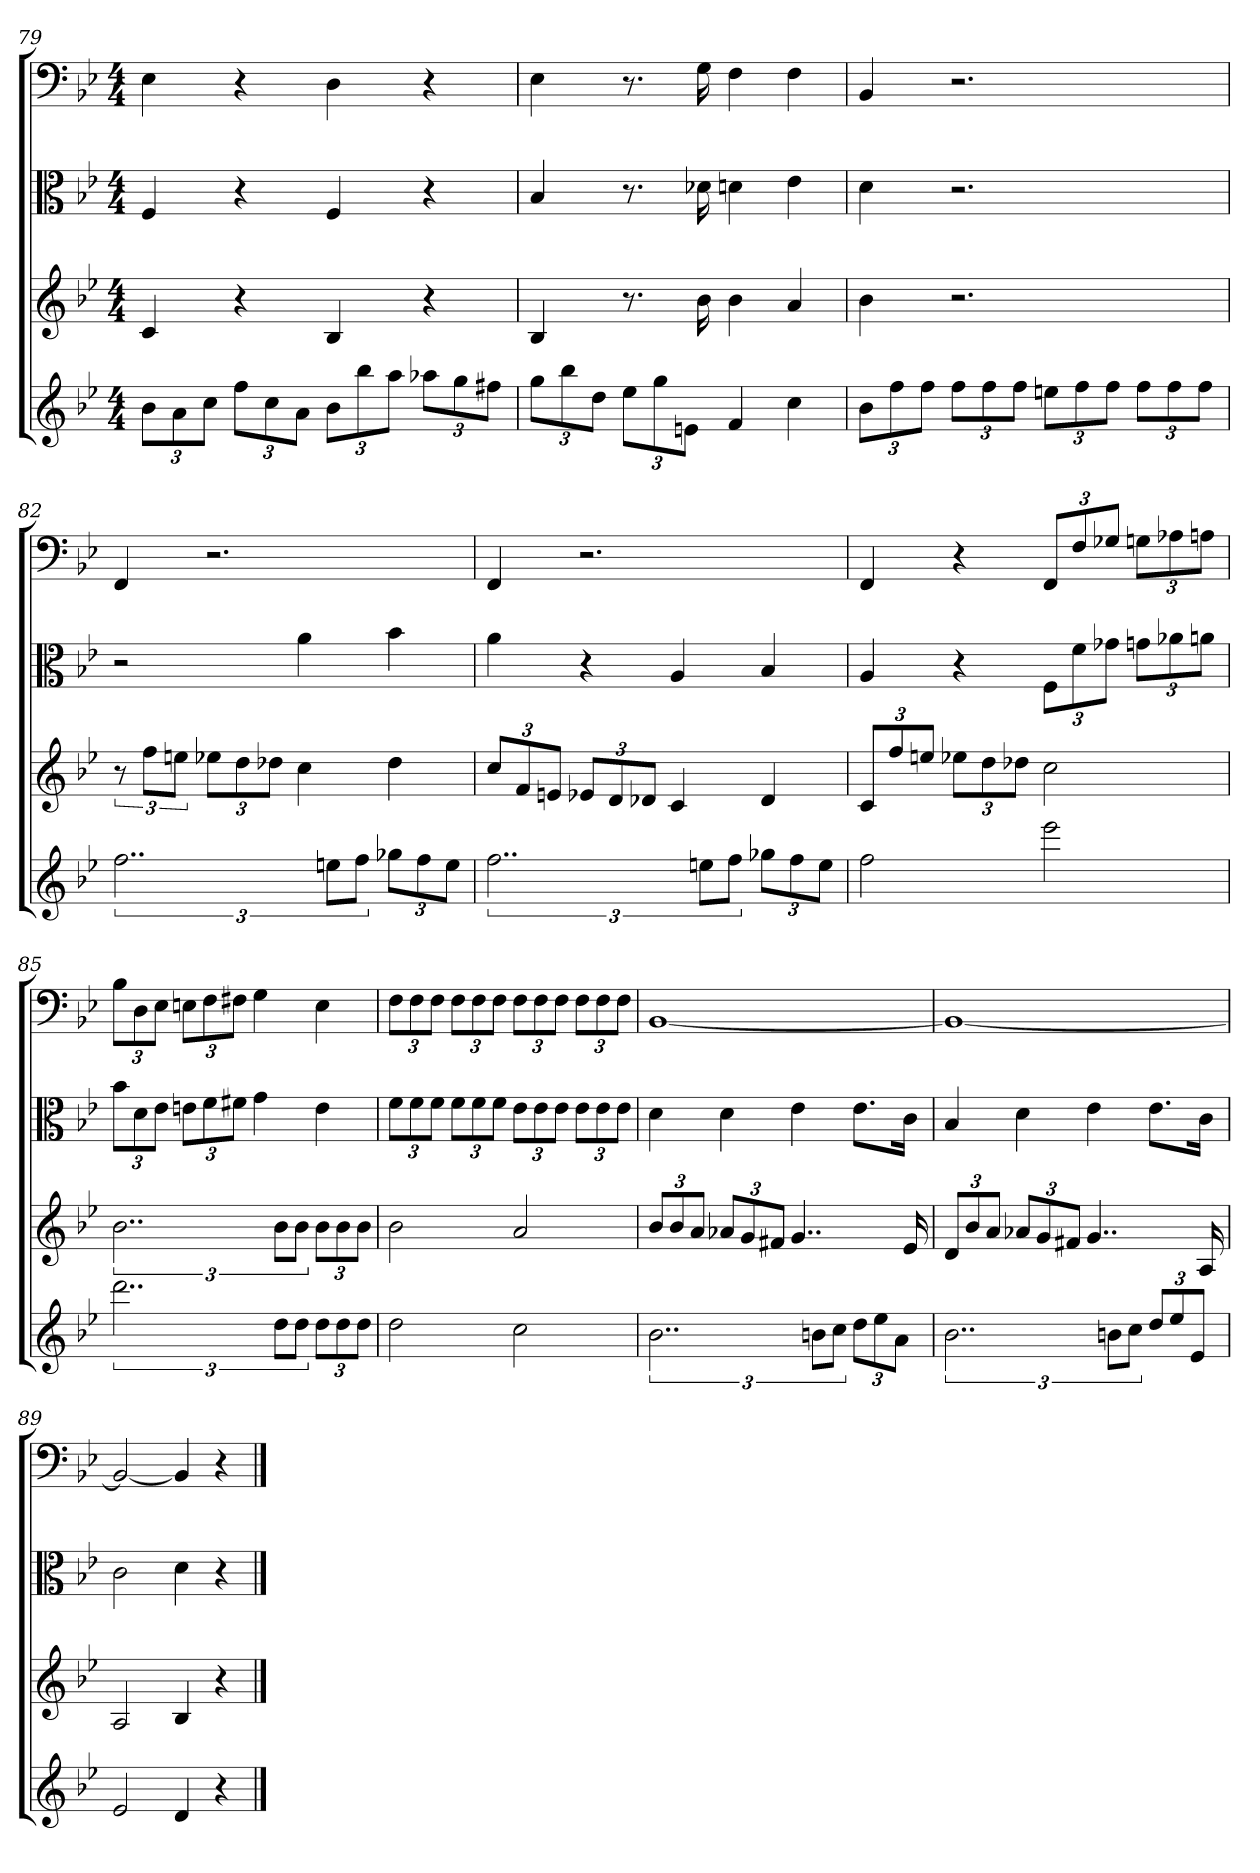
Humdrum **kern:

**kern	**kern	**kern	**kern
*part4	*part3	*part2	*part1
*staff4	*staff3	*staff2	*staff1
*	*	*clefC3	*clefF4
*k[b-e-]	*k[b-e-]	*k[b-e-]	*k[b-e-]
*B-:	*B-:	*B-:	*B-:
*M4/4	*M4/4	*M4/4	*M4/4
=79	=79	=79	=79
12b-L	4c	4F	4E-
12a	.	.	.
12ccJ	.	.	.
12ffL	4r	4r	4r
12cc	.	.	.
12aJ	.	.	.
12b-L	4B-	4F	4D
12bb-	.	.	.
12aaJ	.	.	.
12aa-XL	4r	4r	4r
12gg	.	.	.
12ff#XJ	.	.	.
=80	=80	=80	=80
12ggL	4B-	4B-	4E-
12bb-	.	.	.
12ddJ	.	.	.
12ee-L	8.r	8.r	8.r
12gg	.	.	.
12enJ	.	.	.
.	16b-	16d-X	16G
4f	4b-	4dn	4F
4cc	4a	4e-	4F
=81	=81	=81	=81
12b-L	4b-	4d	4BB-
12ff	.	.	.
12ffJ	.	.	.
12ffL	2.r	2.r	2.r
12ff	.	.	.
12ffJ	.	.	.
12eenL	.	.	.
12ff	.	.	.
12ffJ	.	.	.
12ffL	.	.	.
12ff	.	.	.
12ffJ	.	.	.
=82	=82	=82	=82
3..ff	12r	2r	4FF
.	12ffL	.	.
.	12eenJ	.	.
.	12ee-XL	.	2.r
.	12dd	.	.
.	12dd-XJ	.	.
.	4cc	4a	.
12eenL	.	.	.
12ffJ	.	.	.
12gg-XL	4dd-	4b-	.
12ff	.	.	.
12eeJ	.	.	.
=83	=83	=83	=83
3..ff	12ccL	4a	4FF
.	12f	.	.
.	12enJ	.	.
.	12e-XL	4r	2.r
.	12d	.	.
.	12d-XJ	.	.
.	4c	4A	.
12eenL	.	.	.
12ffJ	.	.	.
12gg-XL	4d-	4B-	.
12ff	.	.	.
12eeJ	.	.	.
=84	=84	=84	=84
2ff	12cL	4A	4FF
.	12ff	.	.
.	12eenJ	.	.
.	12ee-XL	4r	4r
.	12dd	.	.
.	12dd-XJ	.	.
2eee-	2cc	12F\L	12FF/L
.	.	12f\	12F/
.	.	12g-X\J	12G-X/J
.	.	12gn\L	12Gn\L
.	.	12a-X\	12A-X\
.	.	12an\J	12An\J
=85	=85	=85	=85
3..ddd	3..b-	12b-\L	12B-\L
.	.	12d\	12D\
.	.	12e-\J	12E-\J
.	.	12en\L	12En\L
.	.	12f\	12F\
.	.	12f#X\J	12F#X\J
.	.	4g	4G
12ddL	12b-L	.	.
12ddJ	12b-J	.	.
12ddL	12b-L	4e	4E
12dd	12b-	.	.
12ddJ	12b-J	.	.
=86	=86	=86	=86
2dd	2b-	12f\L	12F\L
.	.	12f\	12F\
.	.	12f\J	12F\J
.	.	12f\L	12F\L
.	.	12f\	12F\
.	.	12f\J	12F\J
2cc	2a	12e-\L	12F\L
.	.	12e-\	12F\
.	.	12e-\J	12F\J
.	.	12e-\L	12F\L
.	.	12e-\	12F\
.	.	12e-\J	12F\J
=87	=87	=87	=87
3..b-	12b-L	4d	[1BB-
.	12b-	.	.
.	12aJ	.	.
.	12a-XL	4d	.
.	12g	.	.
.	12f#XJ	.	.
.	4..g	4e-	.
12bnL	.	.	.
12ccJ	.	.	.
12ddL	.	8.e-\L	.
12ee-	.	.	.
12aJ	.	.	.
.	16e-	16c\Jk	.
=88	=88	=88	=88
3..b-	12dL	4B-	1BB-_
.	12b-	.	.
.	12aJ	.	.
.	12a-XL	4d	.
.	12g	.	.
.	12f#XJ	.	.
.	4..g	4e-	.
12bnL	.	.	.
12ccJ	.	.	.
12ddL	.	8.e-\L	.
12ee-	.	.	.
12e-J	.	.	.
.	16A	16c\Jk	.
=89	=89	=89	=89
2e-	2A	2c	2BB-_
4d	4B-	4d	4BB-]
4r	4r	4r	4r
==	==	==	==
*-	*-	*-	*-
